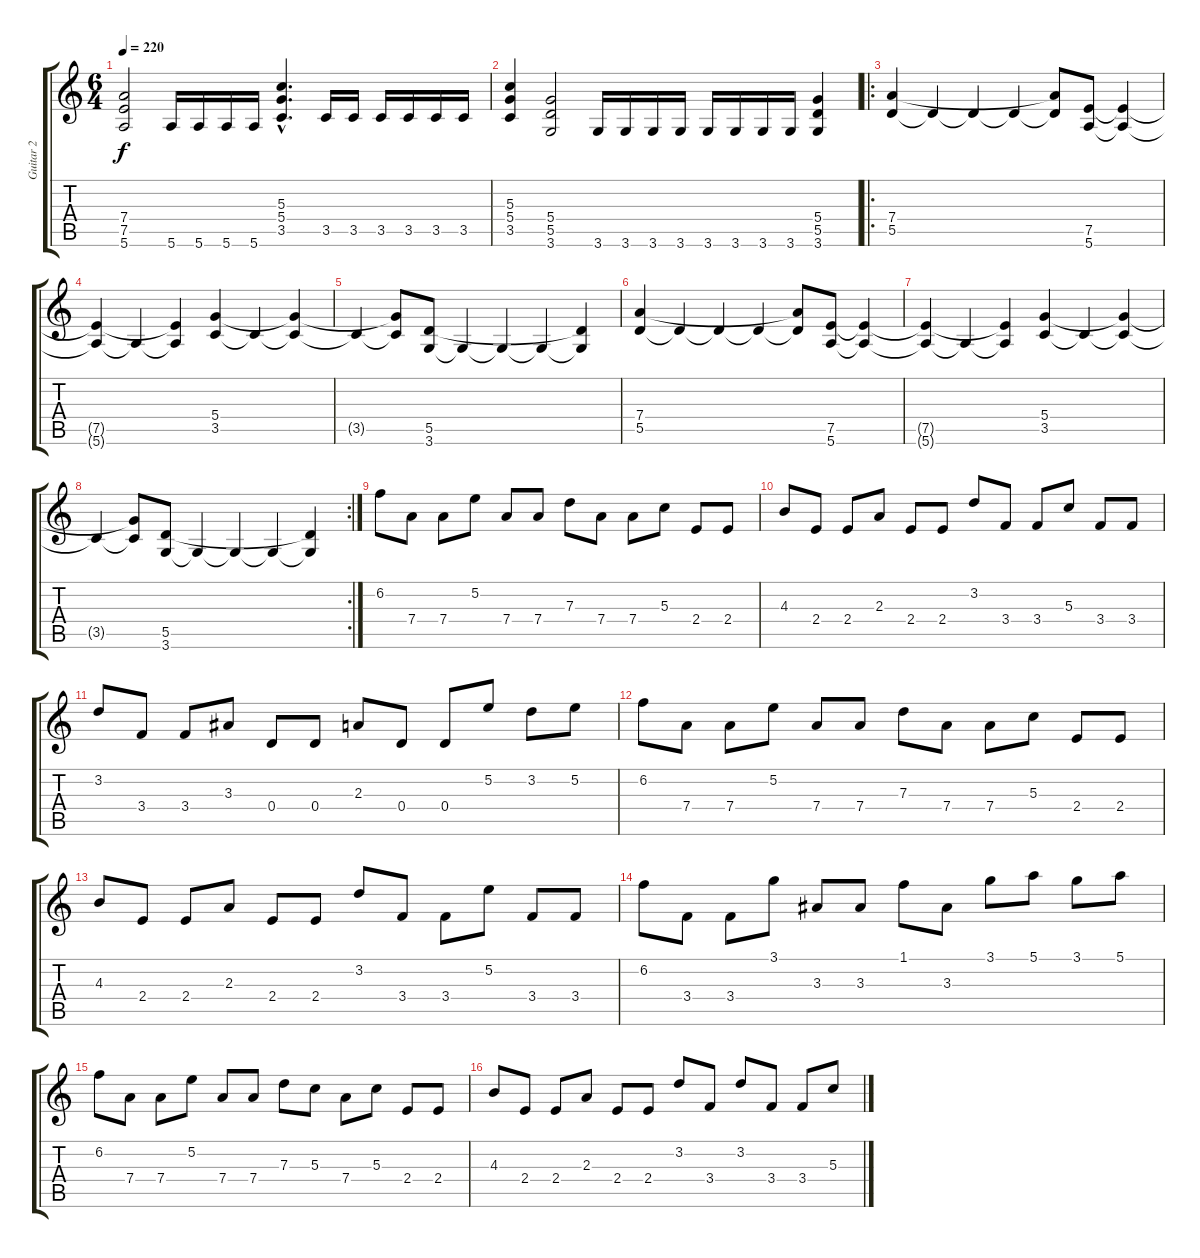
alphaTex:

\track ("Guitar 2" "Guitar 2") {instrument distortionguitar}
\staff {score tabs}
\tuning (E4 B3 G3 D3 A2 E2) {hide}
\ts (6 4)
\tempo 220
\clef g2
\ks c
(7.4 7.5 5.6).2{dy f} 5.6.16 5.6.16 5.6.16 5.6.16 (5.3{hac} 5.4{hac} 3.5{hac}).4{d} 3.5.16 3.5.16 3.5.16 3.5.16 3.5.16 3.5.16 |
(5.3 5.4 3.5).4 (5.4 5.5 3.6).2 3.6.16 3.6.16 3.6.16 3.6.16 3.6.16 3.6.16 3.6.16 3.6.16 (5.4 5.5 3.6).4 |
\ro
(7.4 5.5).4 5.5{t}.4 5.5{t}.4 5.5{t}.4 (7.4{t} 5.5{t}).8 (7.5 5.6).8 (7.5{t} 5.6{t}).4 |
(7.5{t} 5.6{t}).4 5.6{t}.4 (7.5{t} 5.6{t}).4 (5.4 3.5).4 3.5{t}.4 (5.4{t} 3.5{t}).4 |
3.5{t}.4 (5.4{t} 3.5{t}).8 (5.5 3.6).8 3.6{t}.4 3.6{t}.4 3.6{t}.4 (5.5{t} 3.6{t}).4 |
(7.4 5.5).4 5.5{t}.4 5.5{t}.4 5.5{t}.4 (7.4{t} 5.5{t}).8 (7.5 5.6).8 (7.5{t} 5.6{t}).4 |
(7.5{t} 5.6{t}).4 5.6{t}.4 (7.5{t} 5.6{t}).4 (5.4 3.5).4 3.5{t}.4 (5.4{t} 3.5{t}).4 |
\rc 2
3.5{t}.4 (5.4{t} 3.5{t}).8 (5.5 3.6).8 3.6{t}.4 3.6{t}.4 3.6{t}.4 (5.5{t} 3.6{t}).4 |
6.2.8 7.4.8 7.4.8 5.2.8 7.4.8 7.4.8 7.3.8 7.4.8 7.4.8 5.3.8 2.4.8 2.4.8 |
4.3.8 2.4.8 2.4.8 2.3.8 2.4.8 2.4.8 3.2.8 3.4.8 3.4.8 5.3.8 3.4.8 3.4.8 |
3.2.8 3.4.8 3.4.8 3.3.8 0.4.8 0.4.8 2.3.8 0.4.8 0.4.8 5.2.8 3.2.8 5.2.8 |
6.2.8 7.4.8 7.4.8 5.2.8 7.4.8 7.4.8 7.3.8 7.4.8 7.4.8 5.3.8 2.4.8 2.4.8 |
4.3.8 2.4.8 2.4.8 2.3.8 2.4.8 2.4.8 3.2.8 3.4.8 3.4.8 5.2.8 3.4.8 3.4.8 |
6.2.8 3.4.8 3.4.8 3.1.8 3.3.8 3.3.8 1.1.8 3.3.8 3.1.8 5.1.8 3.1.8 5.1.8 |
6.2.8 7.4.8 7.4.8 5.2.8 7.4.8 7.4.8 7.3.8 5.3.8 7.4.8 5.3.8 2.4.8 2.4.8 |
4.3.8 2.4.8 2.4.8 2.3.8 2.4.8 2.4.8 3.2.8 3.4.8 3.2.8 3.4.8 3.4.8 5.3.8
